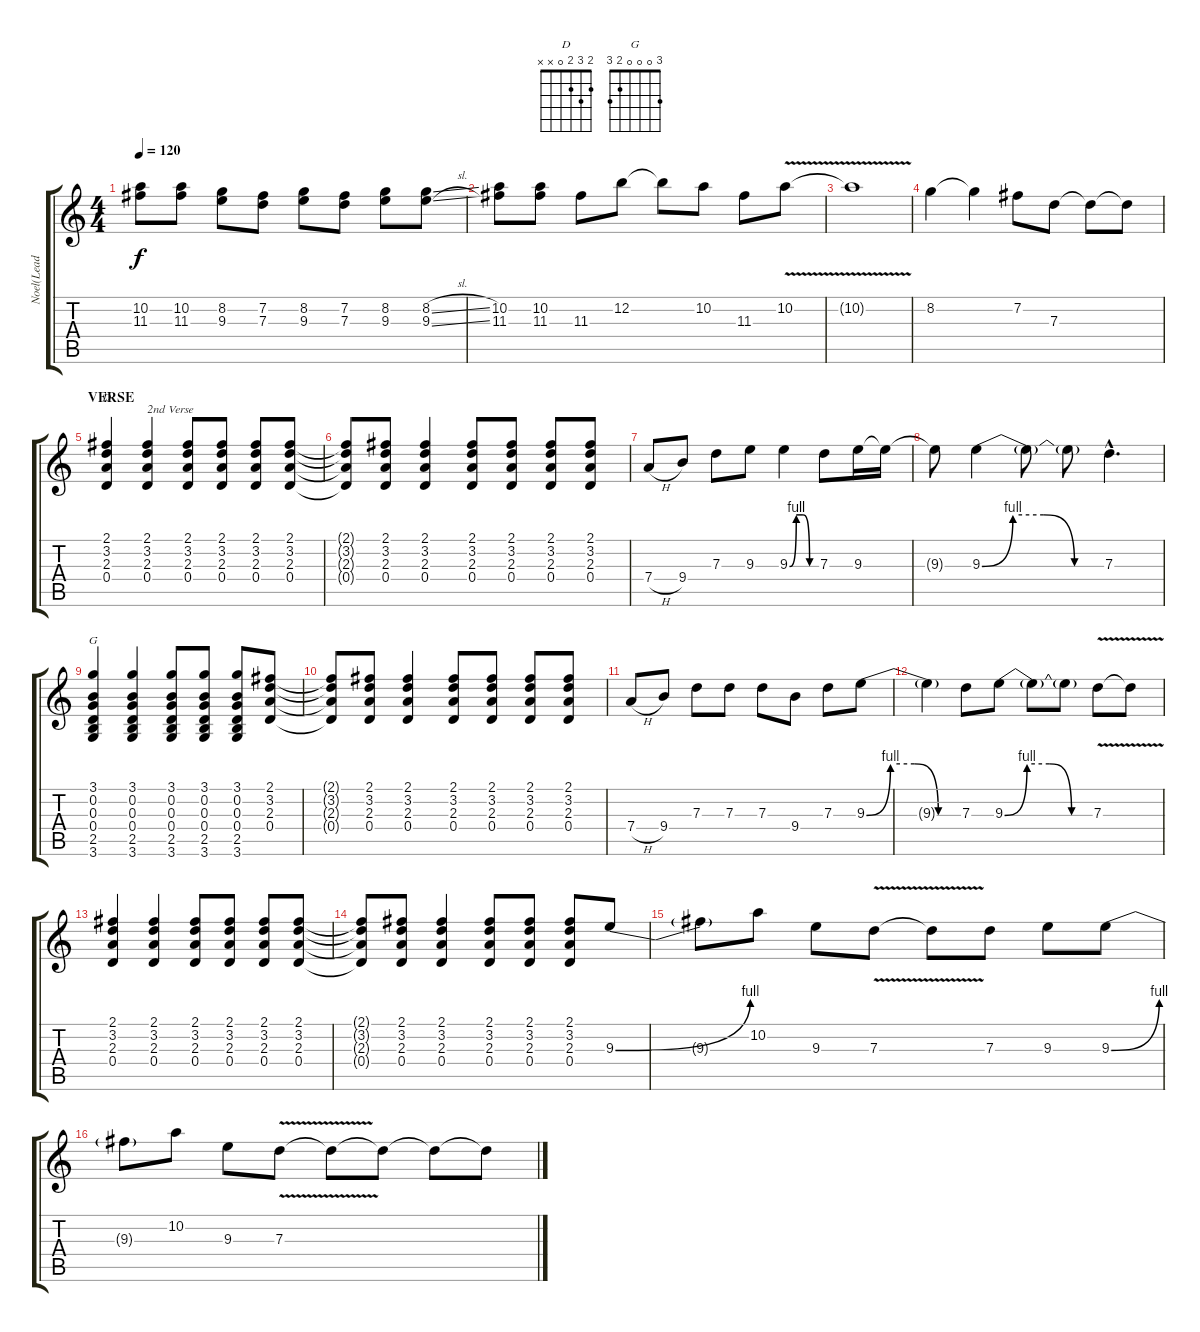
\track ("Noel(Lead Guitar)" "Noel(Lead ") {instrument overdrivenguitar}
\staff {score tabs}
\tuning (E4 B3 G3 D3 A2 E2) {hide}
\chord ("D" 2 3 2 0 x x)
\chord ("G" 3 0 0 0 2 3)
\ts (4 4)
\tempo 120
\clef g2
\ks c
(10.2 11.3).8{dy f} (10.2 11.3).8 (8.2 9.3).8 (7.2 7.3).8 (8.2 9.3).8 (7.2 7.3).8 (8.2 9.3).8 (8.2{sl} 9.3{sl}).8 |
(10.2 11.3).8 (10.2 11.3).8 11.3.8 12.2.8 12.2{t}.8 10.2.8 11.3.8 10.2{v}.8 |
10.2{t}.1 |
8.2.4 8.2{t}.4 7.2.8 7.3.8 7.3{t}.8 7.3{t}.8 |
\section ("" "VERSE")
(2.1 3.2 2.3 0.4).4{ch "D" volume 8} (2.1 3.2 2.3 0.4).4{txt "2nd Verse"} (2.1 3.2 2.3 0.4).8 (2.1 3.2 2.3 0.4).8 (2.1 3.2 2.3 0.4).8 (2.1 3.2 2.3 0.4).8 |
(2.1{t} 3.2{t} 2.3{t} 0.4{t}).8 (2.1 3.2 2.3 0.4).8 (2.1 3.2 2.3 0.4).4 (2.1 3.2 2.3 0.4).8 (2.1 3.2 2.3 0.4).8 (2.1 3.2 2.3 0.4).8 (2.1 3.2 2.3 0.4).8 |
7.4{h}.8{volume 12} 9.4.8 7.3.8 9.3.8 9.3{be (custom 0 0 15 4 30 4 45 0 60 0)}.4 7.3.8 9.3.16 9.3{t}.16 |
9.3{t}.8 9.3{be (custom 0 0 15 4 30 4 45 0 60 0)}.4 9.3{t}.8 9.3{t}.8 7.3{hac}.4{d} |
(3.1 0.2 0.3 0.4 2.5 3.6).4{ch "G" volume 8} (3.1 0.2 0.3 0.4 2.5 3.6).4 (3.1 0.2 0.3 0.4 2.5 3.6).8 (3.1 0.2 0.3 0.4 2.5 3.6).8 (3.1 0.2 0.3 0.4 2.5 3.6).8 (2.1 3.2 2.3 0.4).8 |
(2.1{t} 3.2{t} 2.3{t} 0.4{t}).8 (2.1 3.2 2.3 0.4).8 (2.1 3.2 2.3 0.4).4 (2.1 3.2 2.3 0.4).8 (2.1 3.2 2.3 0.4).8 (2.1 3.2 2.3 0.4).8 (2.1 3.2 2.3 0.4).8 |
7.4{h}.8{volume 12} 9.4.8 7.3.8 7.3.8 7.3.8 9.4.8 7.3.8 9.3{be (custom 0 0 15 4 30 4 45 0 60 0)}.8 |
9.3{t}.4 7.3.8 9.3{be (custom 0 0 15 4 30 4 45 0 60 0)}.8 9.3{t}.8 9.3{t}.8 7.3{v}.8 7.3{t}.8 |
(2.1 3.2 2.3 0.4).4{volume 8} (2.1 3.2 2.3 0.4).4 (2.1 3.2 2.3 0.4).8 (2.1 3.2 2.3 0.4).8 (2.1 3.2 2.3 0.4).8 (2.1 3.2 2.3 0.4).8 |
(2.1{t} 3.2{t} 2.3{t} 0.4{t}).8 (2.1 3.2 2.3 0.4).8 (2.1 3.2 2.3 0.4).4 (2.1 3.2 2.3 0.4).8 (2.1 3.2 2.3 0.4).8 (2.1 3.2 2.3 0.4).8 9.3{be (bend 0 0 60 4)}.8{volume 12} |
9.3{t}.8 10.2.8 9.3.8 7.3{v}.8 7.3{t}.8 7.3.8 9.3.8 9.3{be (bend 0 0 60 4)}.8 |
9.3{t}.8 10.2.8 9.3.8 7.3{v}.8 7.3{t}.8 7.3{t}.8 7.3{t}.8 7.3{t}.8
